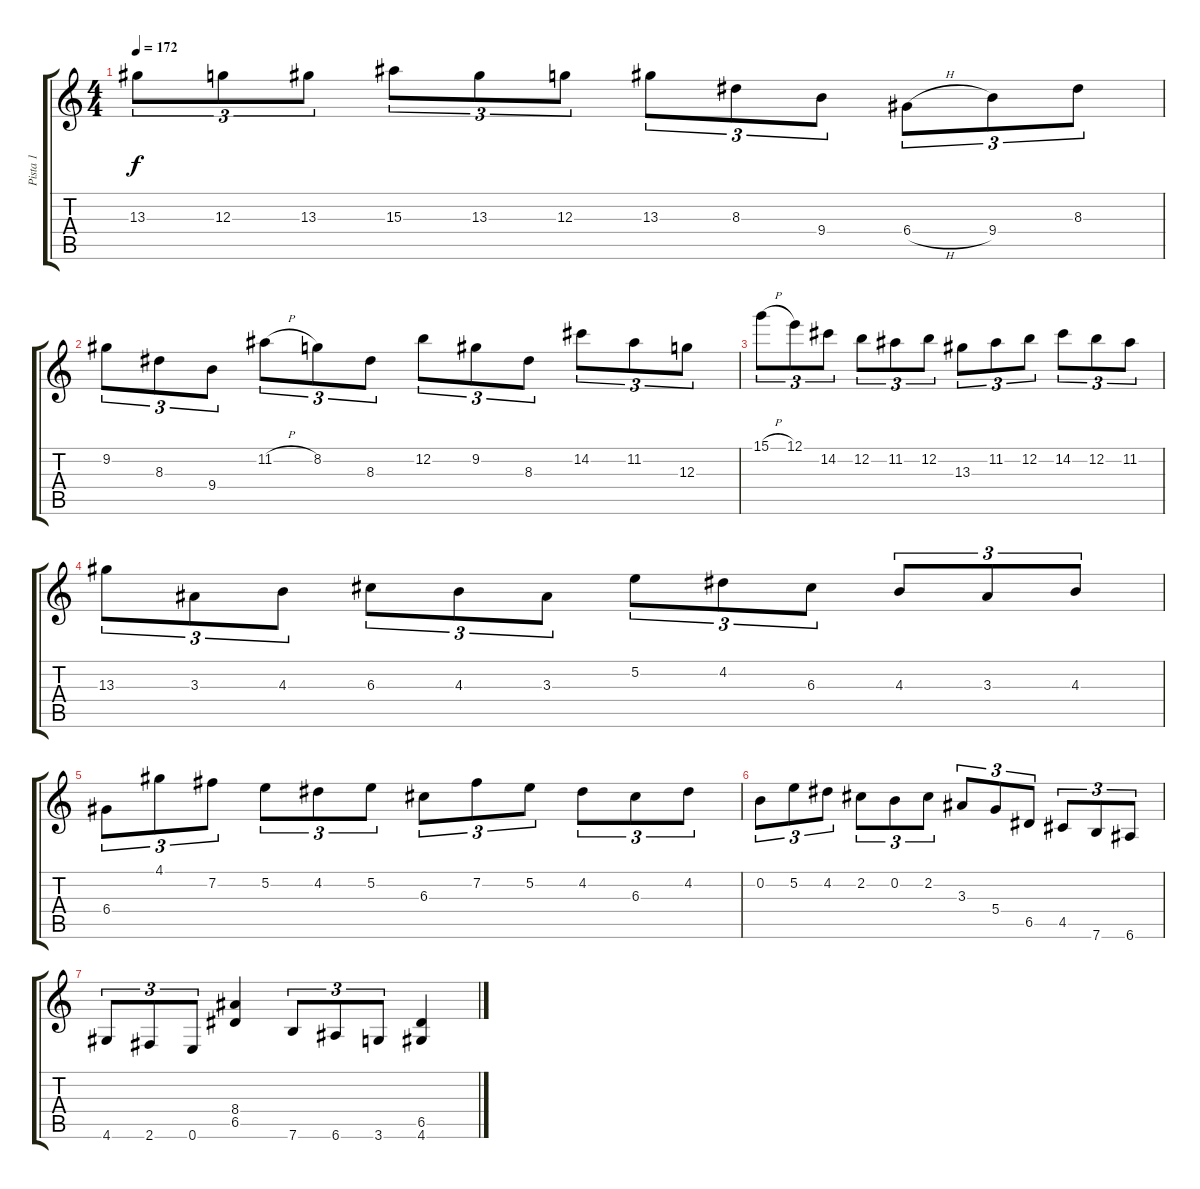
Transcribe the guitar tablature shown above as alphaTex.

\track ("Pista 1" "Pista 1") {instrument overdrivenguitar}
\staff {score tabs}
\tuning (E4 B3 G3 D3 A2 E2) {hide}
\ts (4 4)
\tempo 172
\clef g2
\ks c
13.3.8{tu (3 2) dy f instrument overdrivenguitar} 12.3.8{tu (3 2)} 13.3.8{tu (3 2)} 15.3.8{tu (3 2)} 13.3.8{tu (3 2)} 12.3.8{tu (3 2)} 13.3.8{tu (3 2)} 8.3.8{tu (3 2)} 9.4.8{tu (3 2)} 6.4{h}.8{tu (3 2)} 9.4.8{tu (3 2)} 8.3.8{tu (3 2)} |
9.2.8{tu (3 2)} 8.3.8{tu (3 2)} 9.4.8{tu (3 2)} 11.2{h}.8{tu (3 2)} 8.2.8{tu (3 2)} 8.3.8{tu (3 2)} 12.2.8{tu (3 2)} 9.2.8{tu (3 2)} 8.3.8{tu (3 2)} 14.2.8{tu (3 2)} 11.2.8{tu (3 2)} 12.3.8{tu (3 2)} |
15.1{h}.8{tu (3 2)} 12.1.8{tu (3 2)} 14.2.8{tu (3 2)} 12.2.8{tu (3 2)} 11.2.8{tu (3 2)} 12.2.8{tu (3 2)} 13.3.8{tu (3 2)} 11.2.8{tu (3 2)} 12.2.8{tu (3 2)} 14.2.8{tu (3 2)} 12.2.8{tu (3 2)} 11.2.8{tu (3 2)} |
13.3.8{tu (3 2)} 3.3.8{tu (3 2)} 4.3.8{tu (3 2)} 6.3.8{tu (3 2)} 4.3.8{tu (3 2)} 3.3.8{tu (3 2)} 5.2.8{tu (3 2)} 4.2.8{tu (3 2)} 6.3.8{tu (3 2)} 4.3.8{tu (3 2)} 3.3.8{tu (3 2)} 4.3.8{tu (3 2)} |
6.4.8{tu (3 2)} 4.1.8{tu (3 2)} 7.2.8{tu (3 2)} 5.2.8{tu (3 2)} 4.2.8{tu (3 2)} 5.2.8{tu (3 2)} 6.3.8{tu (3 2)} 7.2.8{tu (3 2)} 5.2.8{tu (3 2)} 4.2.8{tu (3 2)} 6.3.8{tu (3 2)} 4.2.8{tu (3 2)} |
0.2.8{tu (3 2)} 5.2.8{tu (3 2)} 4.2.8{tu (3 2)} 2.2.8{tu (3 2)} 0.2.8{tu (3 2)} 2.2.8{tu (3 2)} 3.3.8{tu (3 2)} 5.4.8{tu (3 2)} 6.5.8{tu (3 2)} 4.5.8{tu (3 2)} 7.6.8{tu (3 2)} 6.6.8{tu (3 2)} |
4.6.8{tu (3 2)} 2.6.8{tu (3 2)} 0.6.8{tu (3 2)} (8.4 6.5).4 7.6.8{tu (3 2)} 6.6.8{tu (3 2)} 3.6.8{tu (3 2)} (6.5 4.6).4
